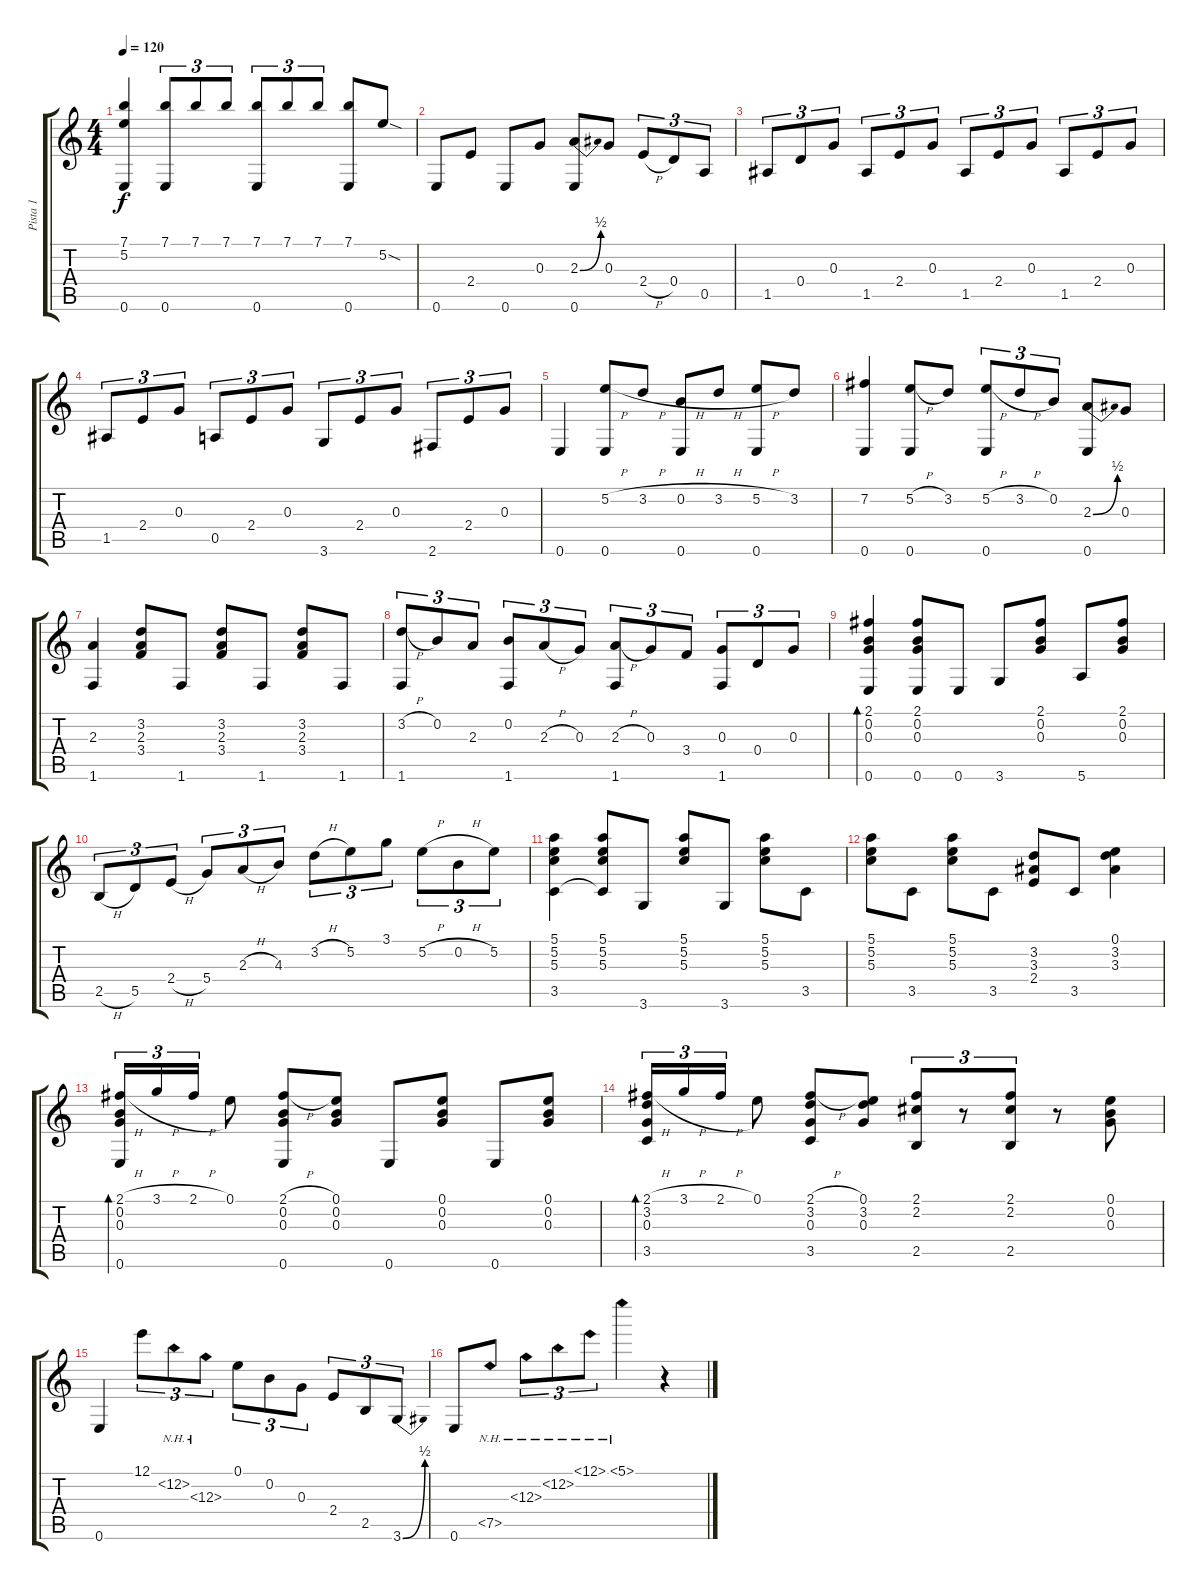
\track ("Pista 1" "Pista 1") {instrument acousticguitarnylon}
\staff {score tabs}
\tuning (E4 B3 G3 D3 A2 E2) {hide}
\ts (4 4)
\tempo 120
\clef g2
\ks c
(7.1 5.2 0.6).4{dy f} (7.1 0.6).8{tu (3 2)} 7.1.8{tu (3 2)} 7.1.8{tu (3 2)} (7.1 0.6).8{tu (3 2)} 7.1.8{tu (3 2)} 7.1.8{tu (3 2)} (7.1 0.6).8 5.2{sod}.8 |
0.6.8 2.4.8 0.6.8 0.3.8 (2.3{be (bend 0 0 60 2)} 0.6).8 0.3.8 2.4{h}.8{tu (3 2)} 0.4.8{tu (3 2)} 0.5.8{tu (3 2)} |
1.5.8{tu (3 2)} 0.4.8{tu (3 2)} 0.3.8{tu (3 2)} 1.5.8{tu (3 2)} 2.4.8{tu (3 2)} 0.3.8{tu (3 2)} 1.5.8{tu (3 2)} 2.4.8{tu (3 2)} 0.3.8{tu (3 2)} 1.5.8{tu (3 2)} 2.4.8{tu (3 2)} 0.3.8{tu (3 2)} |
1.5.8{tu (3 2)} 2.4.8{tu (3 2)} 0.3.8{tu (3 2)} 0.5.8{tu (3 2)} 2.4.8{tu (3 2)} 0.3.8{tu (3 2)} 3.6.8{tu (3 2)} 2.4.8{tu (3 2)} 0.3.8{tu (3 2)} 2.6.8{tu (3 2)} 2.4.8{tu (3 2)} 0.3.8{tu (3 2)} |
0.6.4 (5.2{h} 0.6).8 3.2{h}.8 (0.2{h} 0.6).8 3.2{h}.8 (5.2{h} 0.6).8 3.2.8 |
(7.2 0.6).4 (5.2{h} 0.6).8 3.2.8 (5.2{h} 0.6).8{tu (3 2)} 3.2{h}.8{tu (3 2)} 0.2.8{tu (3 2)} (2.3{be (bend 0 0 60 2)} 0.6).8 0.3.8 |
(2.3 1.6).4 (3.2 2.3 3.4).8 1.6.8 (3.2 2.3 3.4).8 1.6.8 (3.2 2.3 3.4).8 1.6.8 |
(3.2{h} 1.6).8{tu (3 2)} 0.2.8{tu (3 2)} 2.3.8{tu (3 2)} (0.2 1.6).8{tu (3 2)} 2.3{h}.8{tu (3 2)} 0.3.8{tu (3 2)} (2.3{h} 1.6).8{tu (3 2)} 0.3.8{tu (3 2)} 3.4.8{tu (3 2)} (0.3 1.6).8{tu (3 2)} 0.4.8{tu (3 2)} 0.3.8{tu (3 2)} |
(2.1 0.2 0.3 0.6).4{bd 480} (2.1 0.2 0.3 0.6).8 0.6.8 3.6.8 (2.1 0.2 0.3).8 5.6.8 (2.1 0.2 0.3).8 |
2.5{h}.8{tu (3 2)} 5.5.8{tu (3 2)} 2.4{h}.8{tu (3 2)} 5.4.8{tu (3 2)} 2.3{h}.8{tu (3 2)} 4.3.8{tu (3 2)} 3.2{h}.8{tu (3 2)} 5.2.8{tu (3 2)} 3.1.8{tu (3 2)} 5.2{h}.8{tu (3 2)} 0.2{h}.8{tu (3 2)} 5.2.8{tu (3 2)} |
(5.1 5.2 5.3 3.5).4 (5.1 5.2 5.3 3.5{t}).8 3.6.8 (5.1 5.2 5.3).8 3.6.8 (5.1 5.2 5.3).8 3.5.8 |
(5.1 5.2 5.3).8 3.5.8 (5.1 5.2 5.3).8 3.5.8 (3.2 3.3 2.4).8 3.5.8 (0.1 3.2 3.3).4 |
(2.1{h} 0.2 0.3 0.6).16{tu (3 2) bd 480} 3.1{h}.16{tu (3 2)} 2.1{h}.16{tu (3 2)} 0.1.8 (2.1{h} 0.2 0.3 0.6).8 (0.1 0.2 0.3).8 0.6.8 (0.1 0.2 0.3).8 0.6.8 (0.1 0.2 0.3).8 |
(2.1{h} 3.2 0.3 3.5).16{tu (3 2) bd 480} 3.1{h}.16{tu (3 2)} 2.1{h}.16{tu (3 2)} 0.1.8 (2.1{h} 3.2 0.3 3.5).8 (0.1 3.2 0.3).8 (2.1 2.2 2.5).8{tu (3 2)} r.8{tu (3 2)} (2.1 2.2 2.5).8{tu (3 2)} r.8 (0.1 0.2 0.3).8 |
0.6.4 12.1.8{tu (3 2)} 12.2{nh}.8{tu (3 2)} 12.3{nh}.8{tu (3 2)} 0.1.8{tu (3 2)} 0.2.8{tu (3 2)} 0.3.8{tu (3 2)} 2.4.8{tu (3 2)} 2.5.8{tu (3 2)} 3.6{be (bend 0 0 60 2)}.8{tu (3 2)} |
0.6.8 7.5{nh}.8 12.3{nh}.8{tu (3 2)} 12.2{nh}.8{tu (3 2)} 12.1{nh}.8{tu (3 2)} 5.1{nh}.4 r.4
